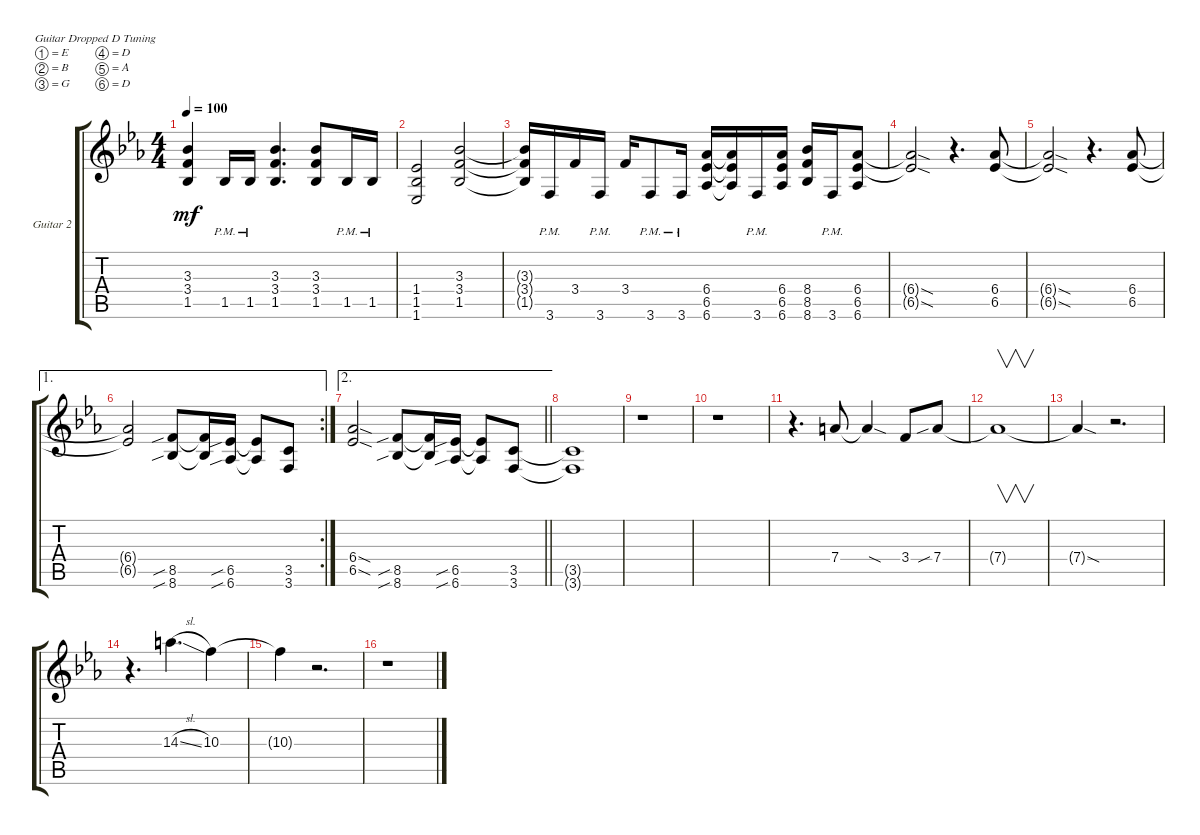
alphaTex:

\bracketExtendMode groupsimilarinstruments
\firstSystemTrackNameOrientation horizontal
\otherSystemsTrackNameOrientation horizontal
\track ("Guitar 2" "Guitar 2") {instrument distortionguitar}
\staff {score tabs}
\tuning (E4 B3 G3 D3 A2 D2)
\ts (4 4)
\tempo 100
\clef g2
\ks eb
(3.3 3.4 1.5).4{dy mf} 1.5{pm}.16 1.5{pm}.16 (3.3 3.4 1.5).4{d} (3.3 3.4 1.5).8 1.5{pm}.16 1.5{pm}.16 |
(1.4 1.5 1.6).2 (3.3 3.4 1.5).2 |
(3.3{t} 3.4{t} 1.5{t}).16 3.6{pm}.16 3.4.16 3.6{pm}.16 3.4.16 3.6{pm}.8 3.6{pm}.16 (6.4 6.5 6.6).16 (6.4{t} 6.5{t} 6.6{t}).16 3.6{pm}.16 (6.4 6.5 6.6).16 (8.4 8.5 8.6).16 3.6{pm}.16 (6.4 6.5 6.6).8 |
(6.4{sod t} 6.5{sod t}).2 r.4{d} (6.4 6.5).8 |
(6.4{sod t} 6.5{sod t}).2 r.4{d} (6.4 6.5).8 |
\ae 1
\rc 2
(6.4{t} 6.5{t}).2 (8.5{sib} 8.6{sib}).8 (8.5{t} 8.6{t}).16 (6.5{sib} 6.6{sib}).16 (6.5{t} 6.6{t}).8 (3.5 3.6).8 |
\ae 2
\barLineRight lightlight
(6.4{sod} 6.5{sod}).2 (8.5{sib} 8.6{sib}).8 (8.5{t} 8.6{t}).16 (6.5{sib} 6.6{sib}).16 (6.5{t} 6.6{t}).8 (3.5 3.6).8 |
\section ("" "")
(3.5{t} 3.6{t}).1 |
r.1 |
r.1 |
r.4{d} 7.4.8 7.4{sod t}.4 3.4.8 7.4{sib}.8 |
7.4{t}.1{v} |
7.4{sod t}.4 r.2{d} |
r.4{d} 14.3{sl}.4{d} 10.3.4 |
10.3{t}.4 r.2{d} |
r.1
